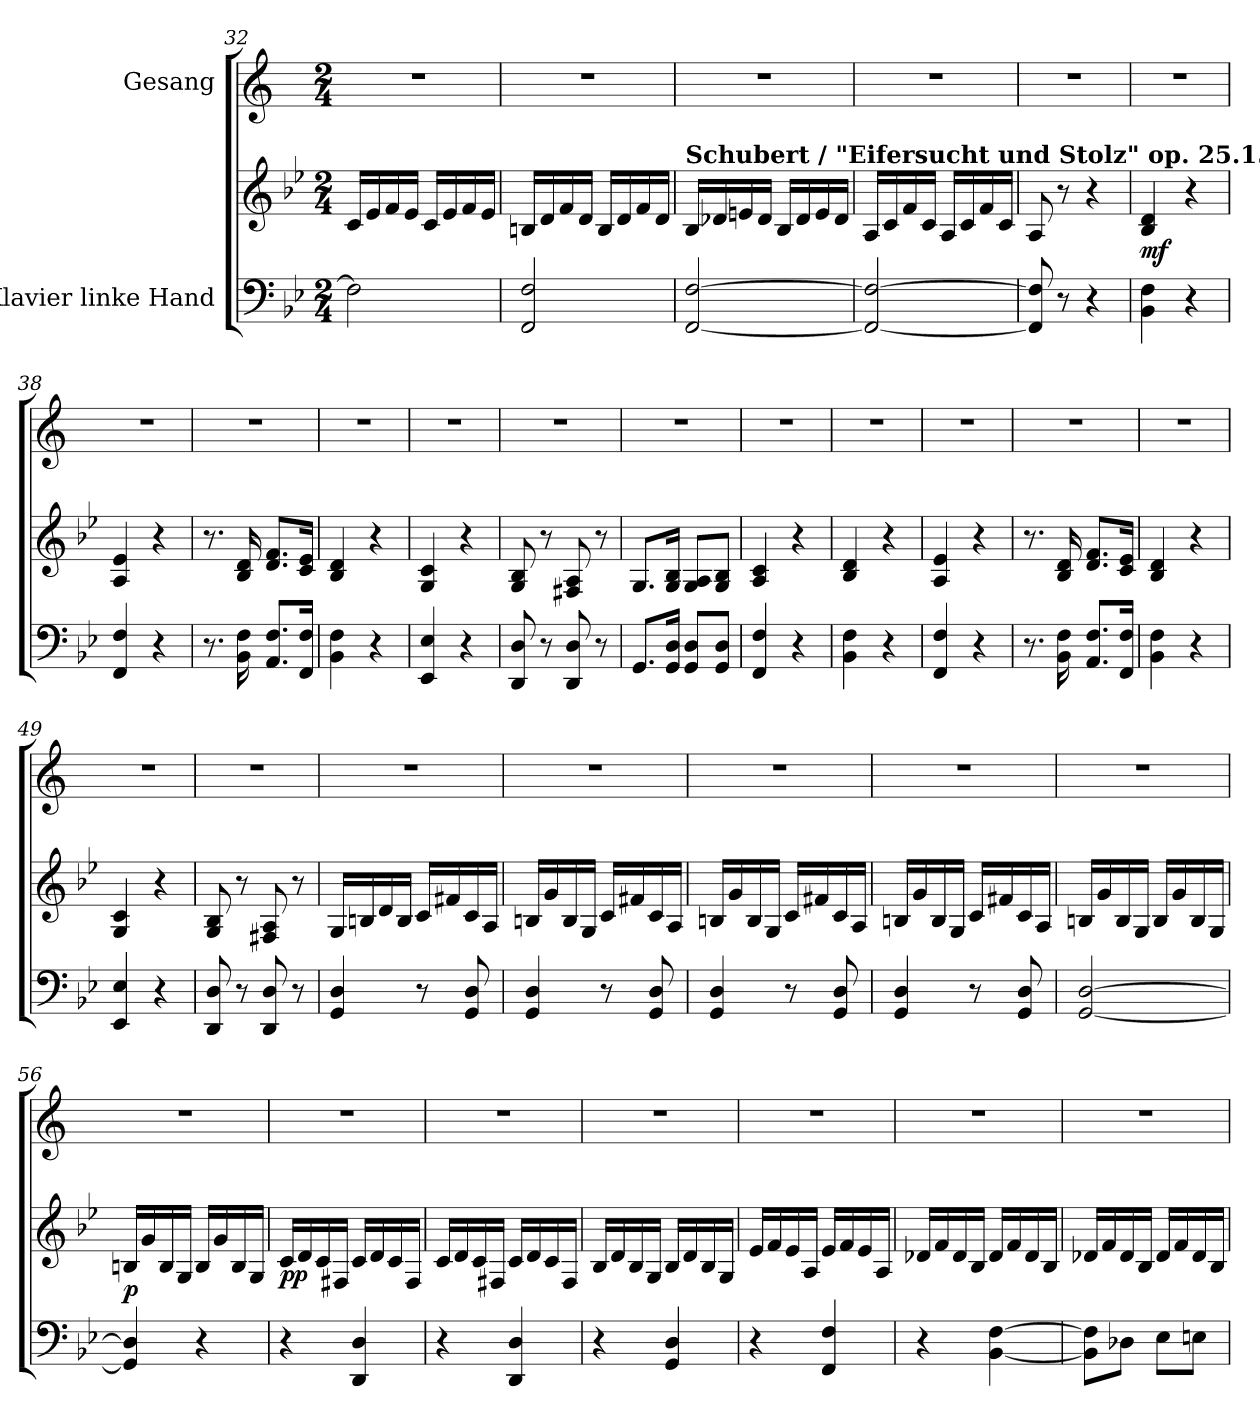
**kern	**kern	**dynam	**kern
*part2	*part2	*part2	*part1
*staff3	*staff2	*staff2/3	*staff1
*I"Klavier linke Hand	*	*	*I"Gesang
*clefF4	*clefG2	*	*clefG2
*k[b-e-]	*k[b-e-]	*	*k[]
*M2/4	*M2/4	*	*M2/4
=32	=32	=32	=32
2F\]	16c/LL	.	2r
.	16e-/	.	.
.	16f/	.	.
.	16e-/JJ	.	.
.	16c/LL	.	.
.	16e-/	.	.
.	16f/	.	.
.	16e-/JJ	.	.
!!LO:LB:g=z
=33	=33	=33	=33
2FF/ 2F/	16Bn/LL	.	2r
.	16d/	.	.
.	16f/	.	.
.	16d/JJ	.	.
.	16B/LL	.	.
.	16d/	.	.
.	16f/	.	.
.	16d/JJ	.	.
=34	=34	=34	=34
!	!LO:TX:a:B:t=Schubert / "Eifersucht und Stolz" op. 25.15 / D. 795	!	!
[2FF/ [2F/	16B-/LL	.	2r
.	16d-X/	.	.
.	16en/	.	.
.	16d-/JJ	.	.
.	16B-/LL	.	.
.	16d-/	.	.
.	16e/	.	.
.	16d-/JJ	.	.
=35	=35	=35	=35
2FF/_ 2F/_	16A/LL	.	2r
.	16c/	.	.
.	16f/	.	.
.	16c/JJ	.	.
.	16A/LL	.	.
.	16c/	.	.
.	16f/	.	.
.	16c/JJ	.	.
=36	=36	=36	=36
8FF/] 8F/]	8A/	.	2r
8r	8r	.	.
4r	4r	.	.
!!LO:LB:g=z
=37	=37	=37	=37
!	!	!LO:DY:b	!
4BB-\ 4F\	4B-/ 4d/	mf	2r
4r	4r	.	.
!!LO:PB:g=z
=38	=38	=38	=38
4FF/ 4F/	4A/ 4e-/	.	2r
4r	4r	.	.
=39	=39	=39	=39
8.r	8.r	.	2r
16BB-\ 16F\	16B-/ 16d/	.	.
8.AA/ 8.F/L	8.d/ 8.f/L	.	.
16FF/ 16F/Jk	16c/ 16e-/Jk	.	.
=40	=40	=40	=40
4BB-\ 4F\	4B-/ 4d/	.	2r
4r	4r	.	.
=41	=41	=41	=41
4EE-/ 4E-/	4G/ 4c/	.	2r
4r	4r	.	.
!!LO:LB:g=z
=42	=42	=42	=42
8DD/ 8D/	8G/ 8B-/	.	2r
8r	8r	.	.
8DD/ 8D/	8F#X/ 8A/	.	.
8r	8r	.	.
=43	=43	=43	=43
8.GG/L	8.G/L	.	2r
16GG/ 16D/Jk	16G/ 16B-/Jk	.	.
8GG/ 8D/L	8G/ 8A/L	.	.
8GG/ 8D/J	8G/ 8B-/J	.	.
=44	=44	=44	=44
4FF/ 4F/	4A/ 4c/	.	2r
4r	4r	.	.
=45	=45	=45	=45
4BB-\ 4F\	4B-/ 4d/	.	2r
4r	4r	.	.
=46	=46	=46	=46
4FF/ 4F/	4A/ 4e-/	.	2r
4r	4r	.	.
!!LO:LB:g=z
=47	=47	=47	=47
8.r	8.r	.	2r
16BB-\ 16F\	16B-/ 16d/	.	.
8.AA/ 8.F/L	8.d/ 8.f/L	.	.
16FF/ 16F/Jk	16c/ 16e-/Jk	.	.
=48	=48	=48	=48
4BB-\ 4F\	4B-/ 4d/	.	2r
4r	4r	.	.
=49	=49	=49	=49
4EE-/ 4E-/	4G/ 4c/	.	2r
4r	4r	.	.
=50	=50	=50	=50
8DD/ 8D/	8G/ 8B-/	.	2r
8r	8r	.	.
8DD/ 8D/	8F#X/ 8A/	.	.
8r	8r	.	.
=51	=51	=51	=51
4GG/ 4D/	16G/LL	.	2r
.	16Bn/	.	.
.	16d/	.	.
.	16B/JJ	.	.
8r	16c/LL	.	.
.	16f#X/	.	.
8GG/ 8D/	16c/	.	.
.	16A/JJ	.	.
!!LO:LB:g=z
=52	=52	=52	=52
4GG/ 4D/	16Bn/LL	.	2r
.	16g/	.	.
.	16B/	.	.
.	16G/JJ	.	.
8r	16c/LL	.	.
.	16f#X/	.	.
8GG/ 8D/	16c/	.	.
.	16A/JJ	.	.
=53	=53	=53	=53
4GG/ 4D/	16Bn/LL	.	2r
.	16g/	.	.
.	16B/	.	.
.	16G/JJ	.	.
8r	16c/LL	.	.
.	16f#X/	.	.
8GG/ 8D/	16c/	.	.
.	16A/JJ	.	.
=54	=54	=54	=54
4GG/ 4D/	16Bn/LL	.	2r
.	16g/	.	.
.	16B/	.	.
.	16G/JJ	.	.
8r	16c/LL	.	.
.	16f#X/	.	.
8GG/ 8D/	16c/	.	.
.	16A/JJ	.	.
!!LO:LB:g=z
=55	=55	=55	=55
[2GG/ [2D/	16Bn/LL	.	2r
.	16g/	.	.
.	16B/	.	.
.	16G/JJ	.	.
.	16B/LL	.	.
.	16g/	.	.
.	16B/	.	.
.	16G/JJ	.	.
=56	=56	=56	=56
!	!	!LO:DY:b	!
4GG/] 4D/]	16Bn/LL	p	2r
.	16g/	.	.
.	16B/	.	.
.	16G/JJ	.	.
4r	16B/LL	.	.
.	16g/	.	.
.	16B/	.	.
.	16G/JJ	.	.
!!LO:PB:g=z
=57	=57	=57	=57
!	!	!LO:DY:b	!
4r	16c/LL	pp	2r
.	16d/	.	.
.	16c/	.	.
.	16F#X/JJ	.	.
4DD/ 4D/	16c/LL	.	.
.	16d/	.	.
.	16c/	.	.
.	16F#/JJ	.	.
=58	=58	=58	=58
4r	16c/LL	.	2r
.	16d/	.	.
.	16c/	.	.
.	16F#X/JJ	.	.
4DD/ 4D/	16c/LL	.	.
.	16d/	.	.
.	16c/	.	.
.	16F#/JJ	.	.
=59	=59	=59	=59
4r	16B-/LL	.	2r
.	16d/	.	.
.	16B-/	.	.
.	16G/JJ	.	.
4GG/ 4D/	16B-/LL	.	.
.	16d/	.	.
.	16B-/	.	.
.	16G/JJ	.	.
!!LO:LB:g=z
=60	=60	=60	=60
4r	16e-/LL	.	2r
.	16f/	.	.
.	16e-/	.	.
.	16A/JJ	.	.
4FF/ 4F/	16e-/LL	.	.
.	16f/	.	.
.	16e-/	.	.
.	16A/JJ	.	.
=61	=61	=61	=61
4r	16d-X/LL	.	2r
.	16f/	.	.
.	16d-/	.	.
.	16B-/JJ	.	.
[4BB-\ [4F\	16d-/LL	.	.
.	16f/	.	.
.	16d-/	.	.
.	16B-/JJ	.	.
!!LO:LB:g=z
=62	=62	=62	=62
8BB-\] 8F\]L	16d-X/LL	.	2r
.	16f/	.	.
8D-X\J	16d-/	.	.
.	16B-/JJ	.	.
8E-\L	16d-/LL	.	.
.	16f/	.	.
8En\J	16d-/	.	.
.	16B-/JJ	.	.
=	=	=	=
*-	*-	*-	*-
